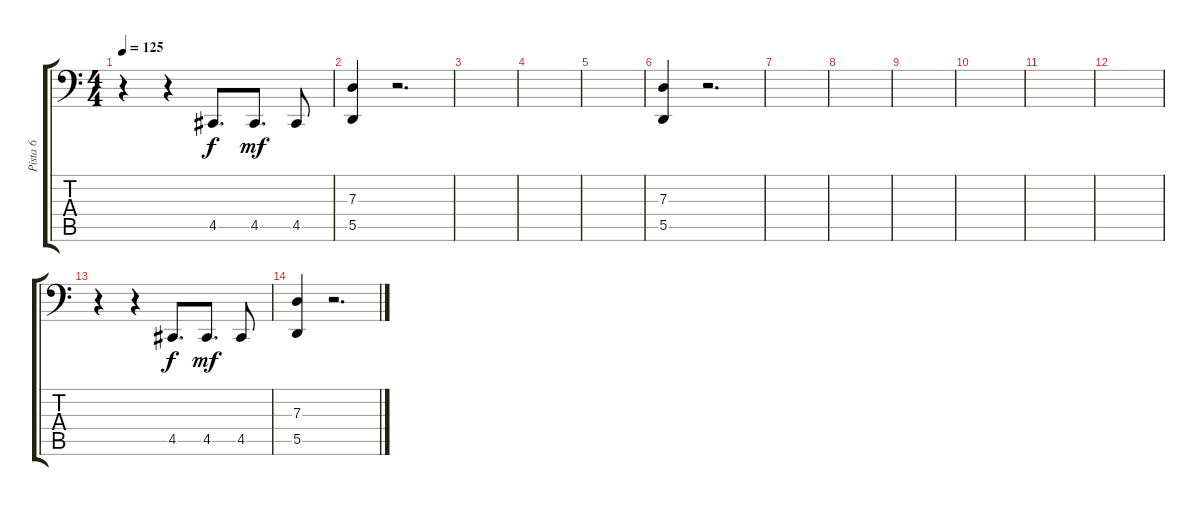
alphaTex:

\track ("Pista 6" "Pista 6") {instrument electricgrandpiano}
\staff {score tabs}
\tuning (E3 B2 G2 D2 A1 E1) {hide}
\ts (4 4)
\tempo 125
\clef f4
\ks c
r.4{dy f} r.4 4.5.8{d} 4.5.8{d dy mf} 4.5.8 |
(7.3 5.5).4 r.2{d} |
|
|
|
(7.3 5.5).4 r.2{d} |
|
|
|
|
|
|
r.4 r.4 4.5.8{d dy f} 4.5.8{d dy mf} 4.5.8 |
(7.3 5.5).4 r.2{d}
